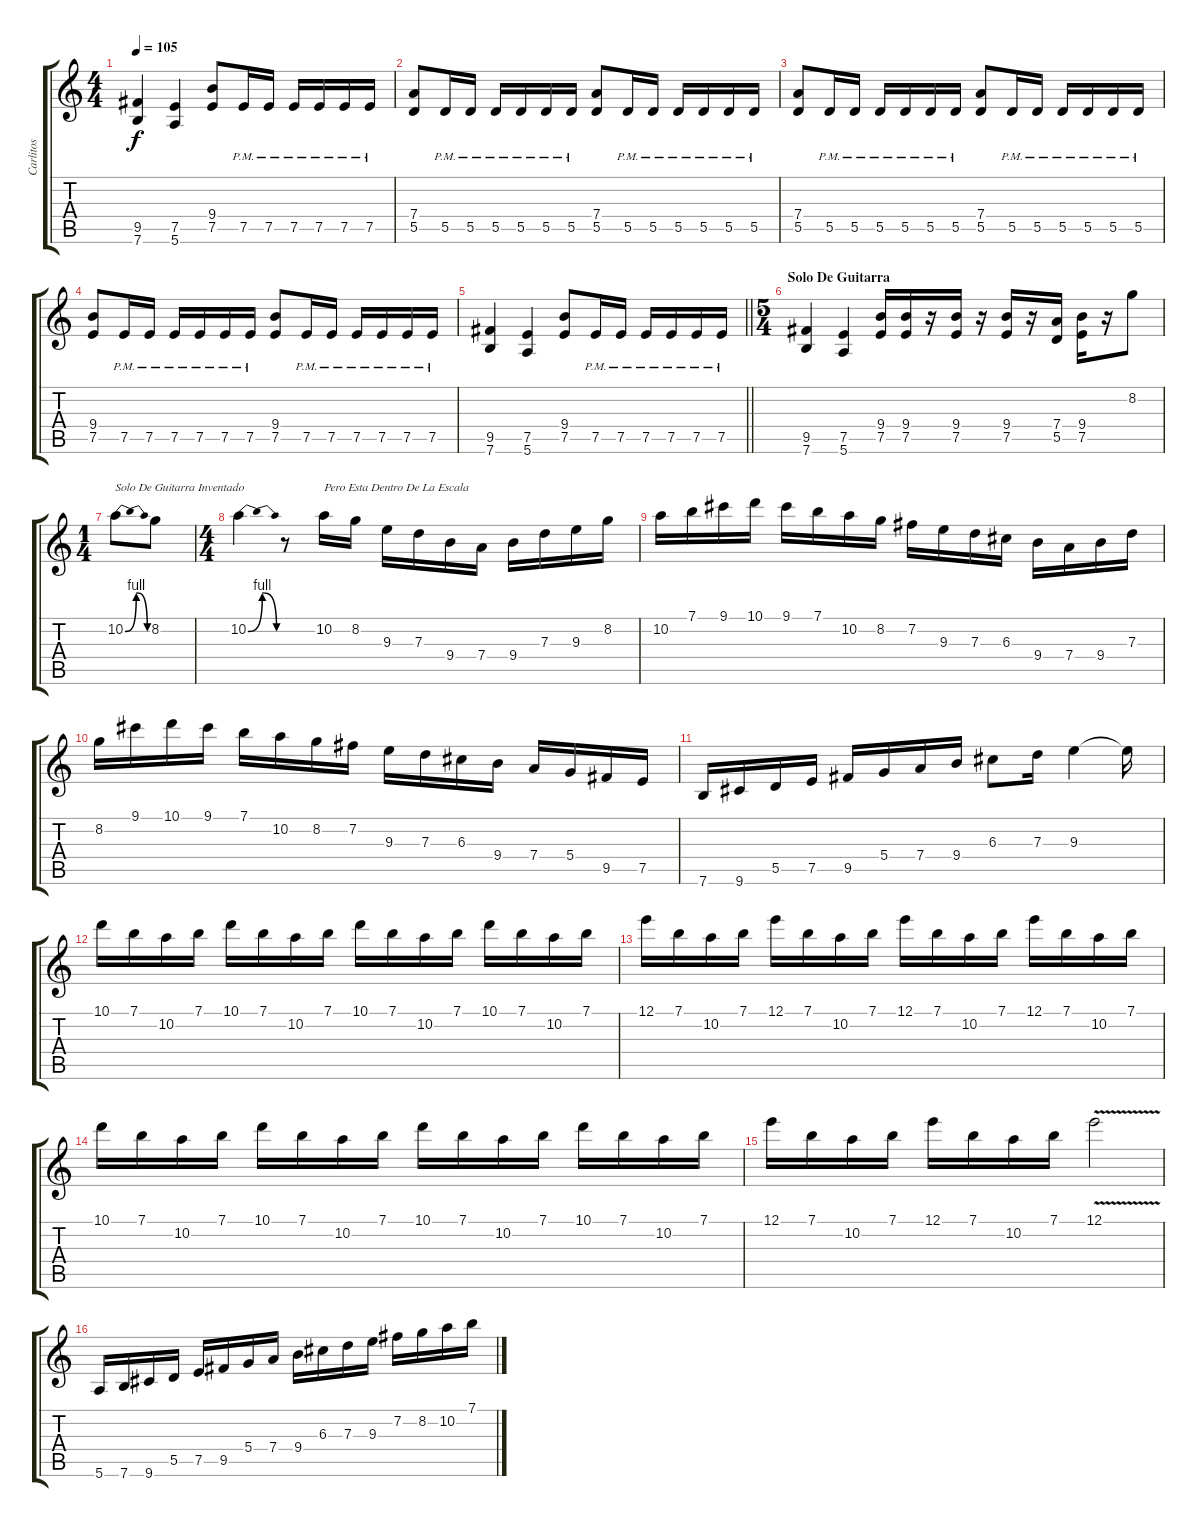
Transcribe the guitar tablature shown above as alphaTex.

\track ("Carlitos" "Carlitos") {instrument electricguitarmuted}
\staff {score tabs}
\tuning (E4 B3 G3 D3 A2 E2) {hide}
\ts (4 4)
\tempo 105
\clef g2
\ks c
(9.5 7.6).4{dy f} (7.5 5.6).4 (9.4 7.5).8 7.5{pm}.16 7.5{pm}.16 7.5{pm}.16 7.5{pm}.16 7.5{pm}.16 7.5{pm}.16 |
(7.4 5.5).8{instrument overdrivenguitar} 5.5{pm}.16 5.5{pm}.16 5.5{pm}.16 5.5{pm}.16 5.5{pm}.16 5.5{pm}.16 (7.4 5.5).8 5.5{pm}.16 5.5{pm}.16 5.5{pm}.16 5.5{pm}.16 5.5{pm}.16 5.5{pm}.16 |
(7.4 5.5).8 5.5{pm}.16 5.5{pm}.16 5.5{pm}.16 5.5{pm}.16 5.5{pm}.16 5.5{pm}.16 (7.4 5.5).8 5.5{pm}.16 5.5{pm}.16 5.5{pm}.16 5.5{pm}.16 5.5{pm}.16 5.5{pm}.16 |
(9.4 7.5).8 7.5{pm}.16 7.5{pm}.16 7.5{pm}.16 7.5{pm}.16 7.5{pm}.16 7.5{pm}.16 (9.4 7.5).8 7.5{pm}.16 7.5{pm}.16 7.5{pm}.16 7.5{pm}.16 7.5{pm}.16 7.5{pm}.16 |
\barLineRight lightlight
(9.5 7.6).4 (7.5 5.6).4 (9.4 7.5).8 7.5{pm}.16 7.5{pm}.16 7.5{pm}.16 7.5{pm}.16 7.5{pm}.16 7.5{pm}.16 |
\ts (5 4)
\section ("" "Solo De Guitarra")
(9.5 7.6).4 (7.5 5.6).4 (9.4 7.5).16 (9.4 7.5).16 r.16 (9.4 7.5).16 r.16 (9.4 7.5).16 r.16 (7.4 5.5).16 (9.4 7.5).16 r.16 8.2.8{volume 16} |
\ts (1 4)
10.2{be (bendrelease 0 0 15 4 15 4 60 0)}.8{txt "Solo De Guitarra Inventado"} 8.2.8 |
\ts (4 4)
10.2{be (bendrelease 0 0 15 4 15 4 60 0)}.4 r.8 10.2.16{txt "Pero Esta Dentro De La Escala"} 8.2.16 9.3.16 7.3.16 9.4.16 7.4.16 9.4.16 7.3.16 9.3.16 8.2.16 |
10.2.16 7.1.16 9.1.16 10.1.16 9.1.16 7.1.16 10.2.16 8.2.16 7.2.16 9.3.16 7.3.16 6.3.16 9.4.16 7.4.16 9.4.16 7.3.16 |
8.2.16 9.1.16 10.1.16 9.1.16 7.1.16 10.2.16 8.2.16 7.2.16 9.3.16 7.3.16 6.3.16 9.4.16 7.4.16 5.4.16 9.5.16 7.5.16 |
7.6.16 9.6.16 5.5.16 7.5.16 9.5.16 5.4.16 7.4.16 9.4.16 6.3.8 7.3.16 9.3.4 9.3{t}.16 |
10.1.16 7.1.16 10.2.16 7.1.16 10.1.16 7.1.16 10.2.16 7.1.16 10.1.16 7.1.16 10.2.16 7.1.16 10.1.16 7.1.16 10.2.16 7.1.16 |
12.1.16 7.1.16 10.2.16 7.1.16 12.1.16 7.1.16 10.2.16 7.1.16 12.1.16 7.1.16 10.2.16 7.1.16 12.1.16 7.1.16 10.2.16 7.1.16 |
10.1.16 7.1.16 10.2.16 7.1.16 10.1.16 7.1.16 10.2.16 7.1.16 10.1.16 7.1.16 10.2.16 7.1.16 10.1.16 7.1.16 10.2.16 7.1.16 |
12.1.16 7.1.16 10.2.16 7.1.16 12.1.16 7.1.16 10.2.16 7.1.16 12.1{v}.2 |
5.6.16 7.6.16 9.6.16 5.5.16 7.5.16 9.5.16 5.4.16 7.4.16 9.4.16 6.3.16 7.3.16 9.3.16 7.2.16 8.2.16 10.2.16 7.1.16
